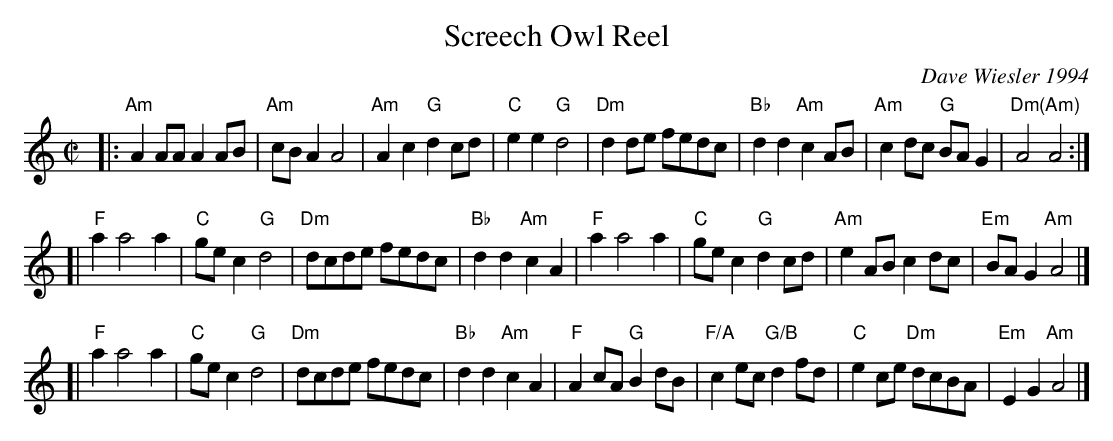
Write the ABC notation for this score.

X:1
T: Screech Owl Reel
C: Dave Wiesler 1994
M: C|
L: 1/8
K: Am
|: "Am"A2AA A2AB | "Am"cBA2 A4 | "Am"A2c2 "G"d2cd | "C"e2e2 "G"d4 \
|  "Dm"d2de fedc | "Bb"d2d2 "Am"c2AB | "Am"c2dc "G"BAG2 | "Dm(Am)"A4 A4 :|
[| "F"a2 a4 a2 | "C"gec2 "G"d4 | "Dm"dcde fedc | "Bb"d2d2 "Am"c2A2 \
|  "F"a2 a4 a2 | "C"gec2 "G"d2cd | "Am"e2AB c2dc | "Em"BAG2 "Am"A4 |]
[| "F"a2 a4 a2 | "C"gec2 "G"d4 | "Dm"dcde fedc | "Bb"d2d2 "Am"c2A2 \
|  "F"A2cA "G"B2dB | "F/A"c2ec "G/B"d2fd | "C"e2ce "Dm"dcBA | "Em"E2G2 "Am"A4 |]
